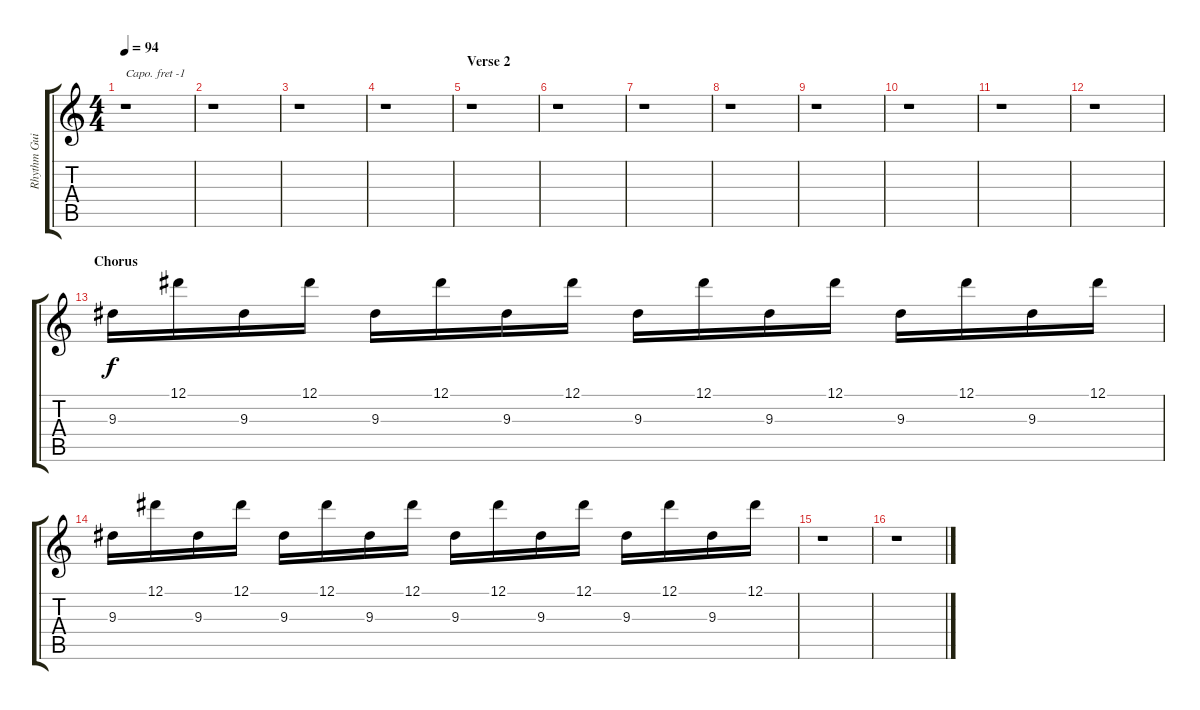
\track ("Rhythm Guitar" "Rhythm Gui") {instrument distortionguitar}
\staff {score tabs}
\capo -1
\tuning (E4 B3 G3 D3 A2 E2) {hide}
\ts (4 4)
\tempo 94
\clef g2
\ks c
r.1{dy f} |
r.1 |
r.1 |
r.1 |
\section ("" "Verse 2")
r.1 |
r.1 |
r.1 |
r.1 |
r.1 |
r.1 |
r.1 |
r.1 |
\section ("" "Chorus")
9.3.16 12.1.16 9.3.16 12.1.16 9.3.16 12.1.16 9.3.16 12.1.16 9.3.16 12.1.16 9.3.16 12.1.16 9.3.16 12.1.16 9.3.16 12.1.16 |
9.3.16 12.1.16 9.3.16 12.1.16 9.3.16 12.1.16 9.3.16 12.1.16 9.3.16 12.1.16 9.3.16 12.1.16 9.3.16 12.1.16 9.3.16 12.1.16 |
r.1 |
r.1
